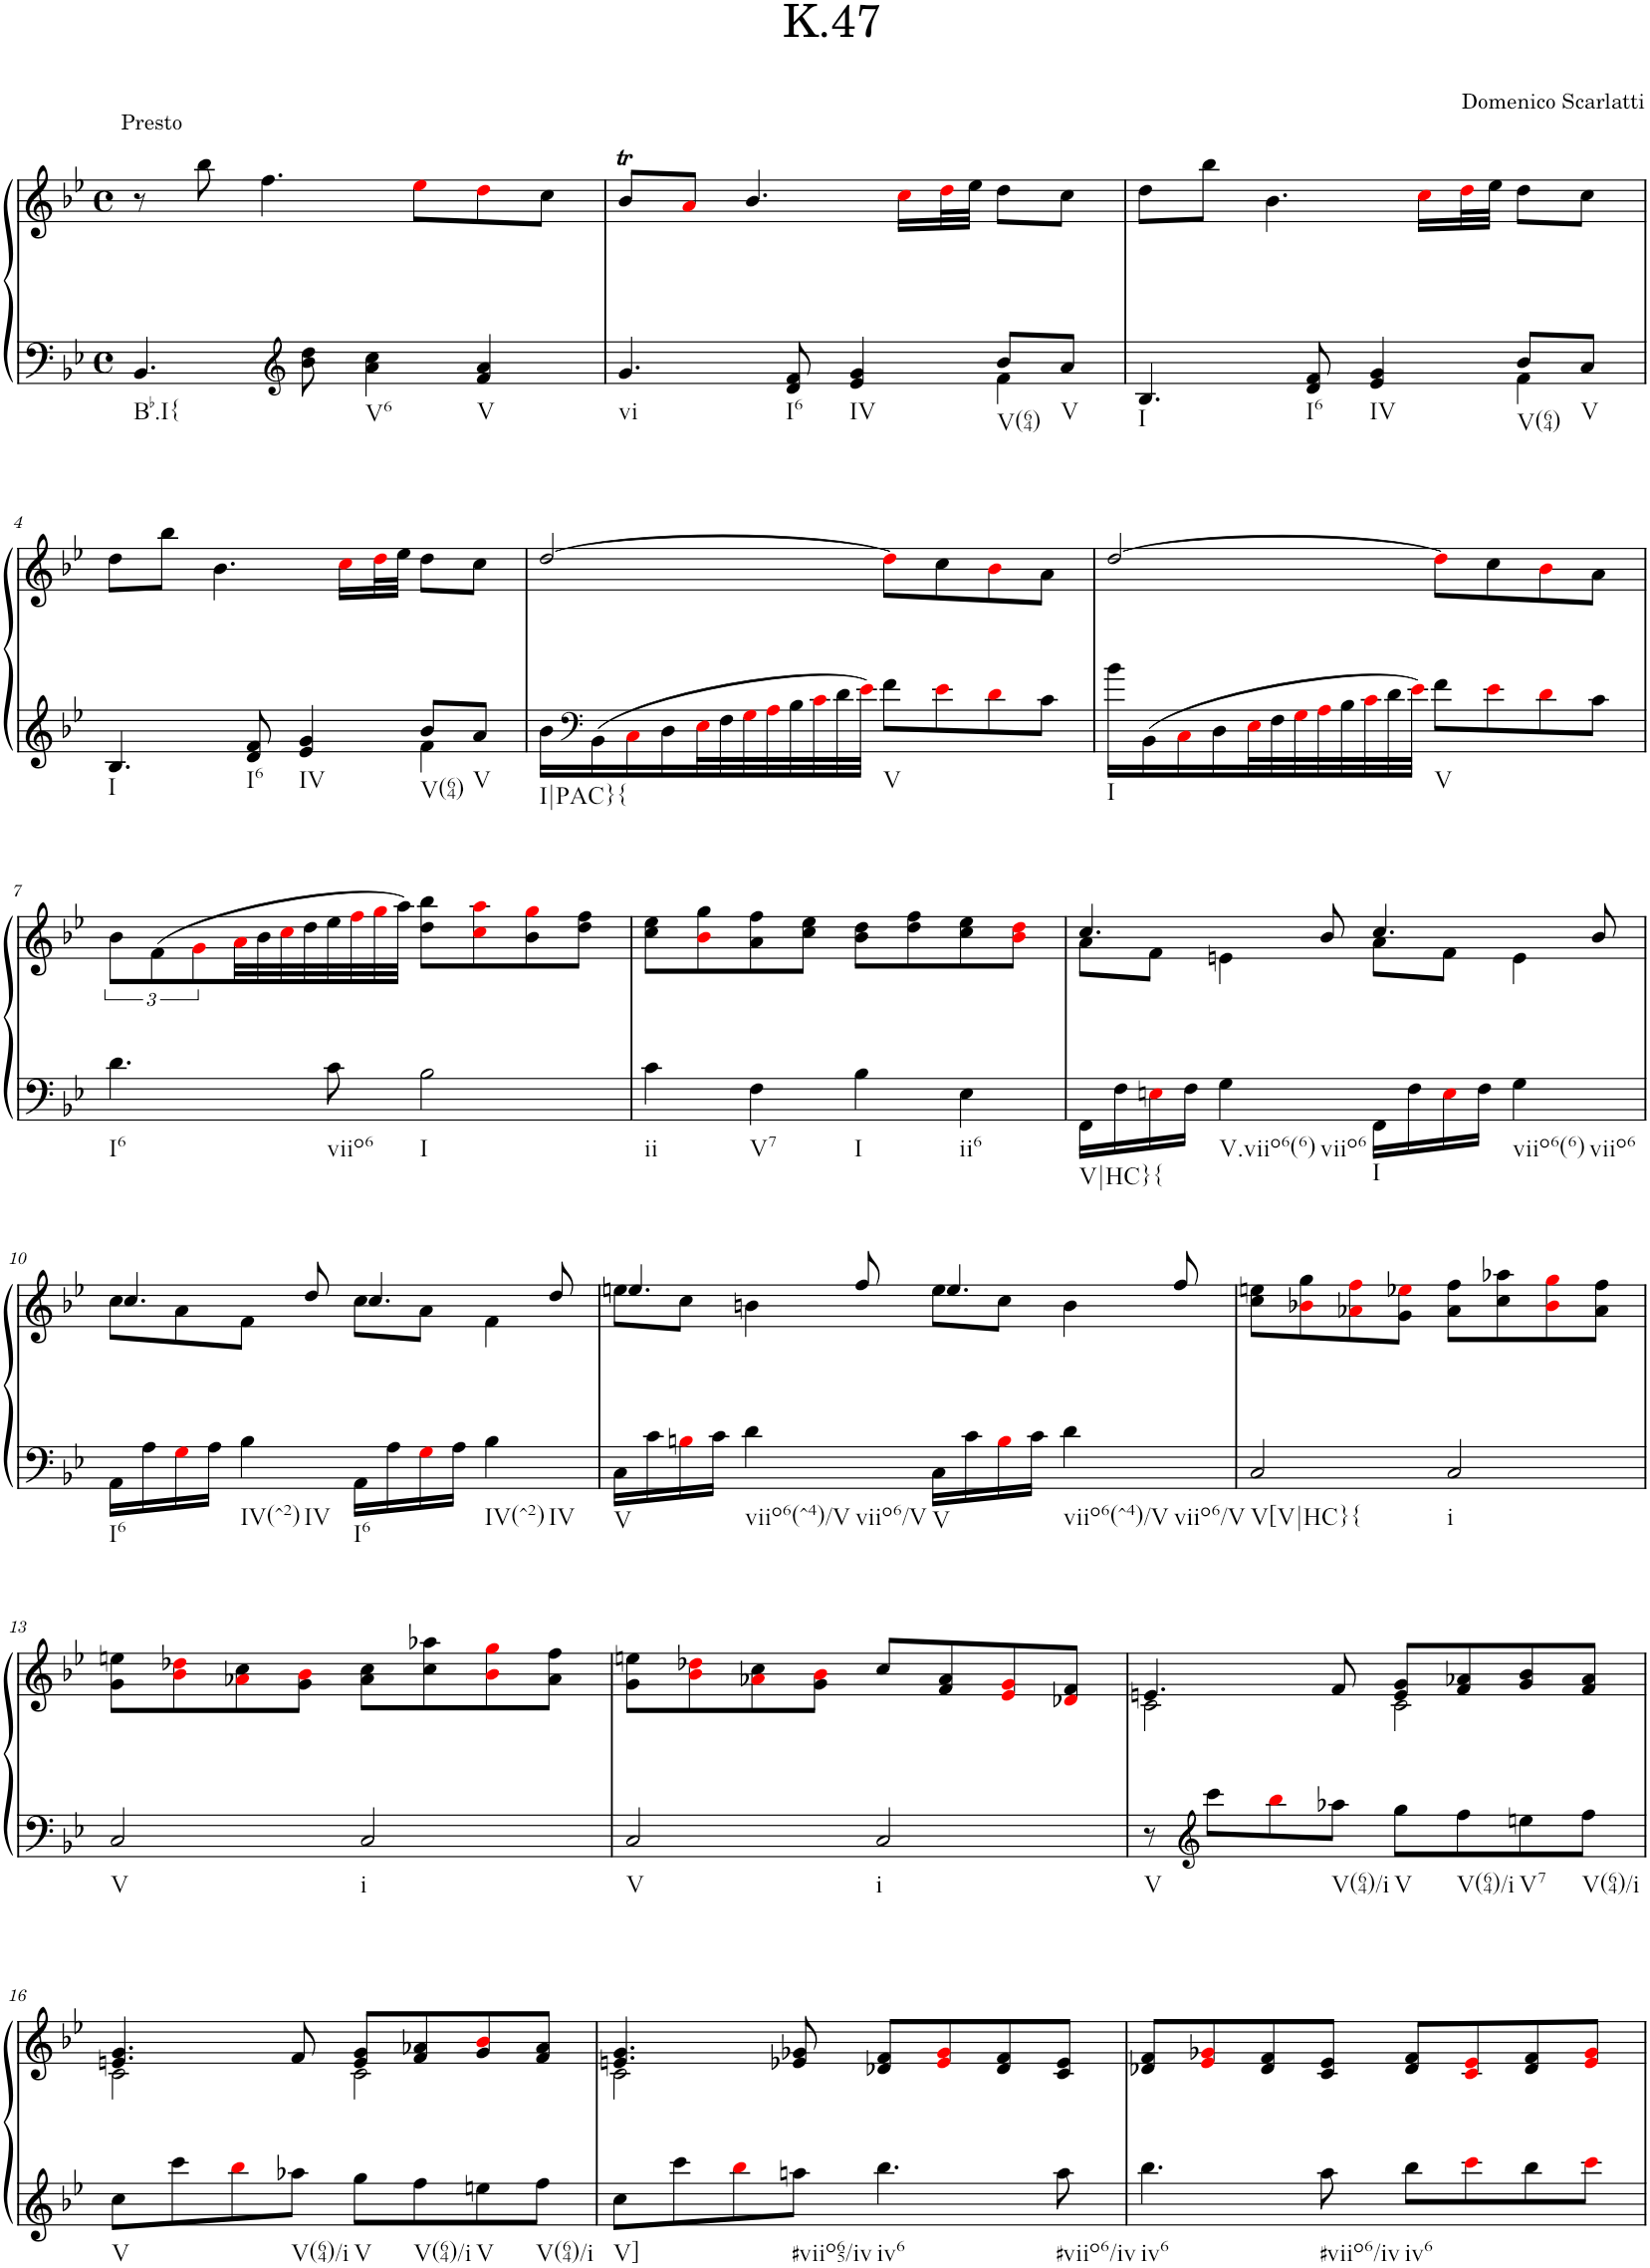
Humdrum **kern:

**kern	**kern
*part1	*part1
*staff2	*staff1
*I"Piano	*
*I'Pno.	*
*clefF4	*clefG2
*k[b-e-]	*k[b-e-]
*M4/4	*M4/4
*met(c)	*met(c)
=1	=1
!	!LO:TX:a:t=Presto
!LO:TX:b:t=Bb.I{	!
4.BB-/	8r
.	8bb-\
.	4.ff\
*clefG2	*
8b-\ 8dd\	.
!LO:TX:b:t=V6	!
4a\ 4cc\	.
.	8ee-i\L
!LO:TX:b:t=V	!
4f/ 4a/	8ddi\
.	8cc\J
=2	=2
*^	*
!LO:TX:b:t=vi	!	!
4.g/	2.ryy	8b-T/L
.	.	8ai/J
.	.	4.b-/
!LO:TX:b:t=I6	!	!
8d/ 8f/	.	.
!LO:TX:b:t=IV	!	!
4e-/ 4g/	.	.
.	.	16cci\LL
.	.	32ddi\L
.	.	32ee-\JJJ
!LO:TX:b:t=V(64)	!	!
8b-/L	4f\	8dd\L
!LO:TX:b:t=V	!	!
8a/J	.	8cc\J
=3	=3	=3
!LO:TX:b:t=I	!	!
4.B-/	2.ryy	8dd\L
.	.	8bb-\J
.	.	4.b-\
!LO:TX:b:t=I6	!	!
8d/ 8f/	.	.
!LO:TX:b:t=IV	!	!
4e-/ 4g/	.	.
.	.	16cci\LL
.	.	32ddi\L
.	.	32ee-\JJJ
!LO:TX:b:t=V(64)	!	!
8b-/L	4f\	8dd\L
!LO:TX:b:t=V	!	!
8a/J	.	8cc\J
!!LO:LB:g=z
=4	=4	=4
!LO:TX:b:t=I	!	!
4.B-/	2.ryy	8dd\L
.	.	8bb-\J
.	.	4.b-\
!LO:TX:b:t=I6	!	!
8d/ 8f/	.	.
!LO:TX:b:t=IV	!	!
4e-/ 4g/	.	.
.	.	16cci\LL
.	.	32ddi\L
.	.	32ee-\JJJ
!LO:TX:b:t=V(64)	!	!
8b-/L	4f\	8dd\L
!LO:TX:b:t=V	!	!
8a/J	.	8cc\J
*v	*v	*
=5	=5
!LO:TX:b:t=I|PAC}{	!
16b-\LL	[2dd/
*clefF4	*
16BB-\	.
16Ci\	.
16D\	.
32E-i\L	.
32F\	.
32Gi\	.
32Ai\	.
32B-\	.
32ci\	.
32d\	.
32e-i\JJJ	.
!LO:TX:b:t=V	!
8f\L	8ddi\L]
8e-i\	8cc\
8di\	8b-i\
8c\J	8a\J
=6	=6
!LO:TX:b:t=I	!
16b-\LL	[2dd/
16BB-\	.
16Ci\	.
16D\	.
32E-i\L	.
32F\	.
32Gi\	.
32Ai\	.
32B-\	.
32ci\	.
32d\	.
32e-i\JJJ	.
!LO:TX:b:t=V	!
8f\L	8ddi\L]
8e-i\	8cc\
8di\	8b-i\
8c\J	8a\J
!!LO:LB:g=z
=7	=7
!LO:TX:b:t=I6	!
4.d\	12b-\L
.	(12f\
.	12gi\
.	32ai\LL
.	32b-\
.	32cci\
.	32dd\
!LO:TX:b:t=viio6	!
8c\	32ee-\
.	32ffi\
.	32ggi\
.	32aa\JJJ)
!LO:TX:b:t=I	!
2B-\	8dd\ 8bb-\L
.	8cci\ 8aai\
.	8b-\ 8ggi\
.	8dd\ 8ff\J
=8	=8
!LO:TX:b:t=ii	!
4c\	8cc\ 8ee-\L
.	8b-i\ 8gg\
!LO:TX:b:t=V7	!
4F\	8a\ 8ff\
.	8cc\ 8ee-\J
!LO:TX:b:t=I	!
4B-\	8b-\ 8dd\L
.	8dd\ 8ff\
!LO:TX:b:t=ii6	!
4E-\	8cc\ 8ee-\
.	8b-i\ 8ddi\J
=9	=9
*	*^
!LO:TX:b:t=V|HC}{	!	!
16FF\LL	4.cc/	8a\L
16F\	.	.
16Eni\	.	8f\J
16F\JJ	.	.
!LO:TX:b:t=V.viio6(6)	!	!
!LO:TX:b:t=viio6	!	!
4G\	.	4en\
.	8b-/	.
!LO:TX:b:t=I	!	!
16FF\LL	4.cc/	8a\L
16F\	.	.
16Ei\	.	8f\J
16F\JJ	.	.
!LO:TX:b:t=viio6(6)	!	!
!LO:TX:b:t=viio6	!	!
4G\	.	4e\
.	8b-/	.
!!LO:LB:g=z	!!
=10	=10	=10
!LO:TX:b:t=I6	!	!
16AA\LL	4.cc/	8cc\L
16A\	.	.
16Gi\	.	8a\
16A\JJ	.	.
!LO:TX:b:t=IV(^2)	!	!
!LO:TX:b:t=IV	!	!
4B-\	.	8f\J
.	8dd/	8ryy
!LO:TX:b:t=I6	!	!
16AA\LL	4.cc/	8cc\L
16A\	.	.
16Gi\	.	8a\J
16A\JJ	.	.
!LO:TX:b:t=IV(^2)	!	!
!LO:TX:b:t=IV	!	!
4B-\	.	4f\
.	8dd/	.
=11	=11	=11
!LO:TX:b:t=V	!	!
16C\LL	4.een/	8ee\L
16c\	.	.
16Bni\	.	8cc\J
16c\JJ	.	.
!LO:TX:b:t=viio6(^4)/V	!	!
!LO:TX:b:t=viio6/V	!	!
4d\	.	4bn\
.	8ff/	.
!LO:TX:b:t=V	!	!
16C\LL	4.ee/	8ee\L
16c\	.	.
16Bi\	.	8cc\J
16c\JJ	.	.
!LO:TX:b:t=viio6(^4)/V	!	!
!LO:TX:b:t=viio6/V	!	!
4d\	.	4b\
.	8ff/	.
*	*v	*v
=12	=12
!LO:TX:b:t=V[V|HC}{	!
2C/	8cc\ 8een\L
.	8b-Xi\ 8gg\
.	8a-Xi\ 8ffi\
.	8g\ 8ee-Xi\J
!LO:TX:b:t=i	!
2C/	8a-\ 8ff\L
.	8cc\ 8aa-X\
.	8b-i\ 8ggi\
.	8a-\ 8ff\J
!!LO:LB:g=z
=13	=13
!LO:TX:b:t=V	!
2C/	8g\ 8een\L
.	8b-i\ 8dd-Xi\
.	8a-Xi\ 8cc\
.	8g\ 8b-i\J
!LO:TX:b:t=i	!
2C/	8a-\ 8cc\L
.	8cc\ 8aa-X\
.	8b-i\ 8ggi\
.	8a-\ 8ff\J
=14	=14
!LO:TX:b:t=V	!
2C/	8g\ 8een\L
.	8b-i\ 8dd-Xi\
.	8a-Xi\ 8cc\
.	8g\ 8b-i\J
!LO:TX:b:t=i	!
2C/	8cc/L
.	8f/ 8a-/
.	8e-i/ 8gi/
.	8d-Xi/ 8f/J
=15	=15
*	*^
!LO:TX:b:t=V	!	!
8r	4.en/	2c\
*clefG2	*	*
8ccc\L	.	.
8bb-i\	.	.
!LO:TX:b:t=V(64)/i	!	!
8aa-X\J	8f/	.
!LO:TX:b:t=V	!	!
8gg\L	8e/ 8g/L	2c\
!LO:TX:b:t=V(64)/i	!	!
8ff\	8f/ 8a-X/	.
!LO:TX:b:t=V7	!	!
8een\	8g/ 8b-/	.
!LO:TX:b:t=V(64)/i	!	!
8ff\J	8f/ 8a-/J	.
!!LO:LB:g=z	!!
=16	=16	=16
!LO:TX:b:t=V	!	!
8cc\L	4.en/ 4.g/	2c\
8ccc\	.	.
8bb-i\	.	.
!LO:TX:b:t=V(64)/i	!	!
8aa-X\J	8f/	.
!LO:TX:b:t=V	!	!
8gg\L	8e/ 8g/L	2c\
!LO:TX:b:t=V(64)/i	!	!
8ff\	8f/ 8a-X/	.
!LO:TX:b:t=V	!	!
8een\	8g/ 8b-i/	.
!LO:TX:b:t=V(64)/i	!	!
8ff\J	8f/ 8a-/J	.
=17	=17	=17
!LO:TX:b:t=V]	!	!
8cc\L	4.en/ 4.g/	2c\
8ccc\	.	.
8bb-i\	.	.
!LO:TX:b:t=#viio65/iv	!	!
8aan\J	8e-X/ 8g-X/	.
!LO:TX:b:t=iv6	!	!
4.bb-\	8d-X/ 8f/L	2ryy
.	8e-i/ 8g-i/	.
.	8d-/ 8f/	.
!LO:TX:b:t=#viio6/iv	!	!
8aa\	8c/ 8e-/J	.
*	*v	*v
=18	=18
!LO:TX:b:t=iv6	!
4.bb-\	8d-X/ 8f/L
.	8e-i/ 8g-Xi/
.	8d-/ 8f/
!LO:TX:b:t=#viio6/iv	!
8aa\	8c/ 8e-/J
!LO:TX:b:t=iv6	!
8bb-\L	8d-/ 8f/L
8ccci\	8ci/ 8e-i/
8bb-\	8d-/ 8f/
8ccci\J	8e-i/ 8g-i/J
=	=
*-	*-
